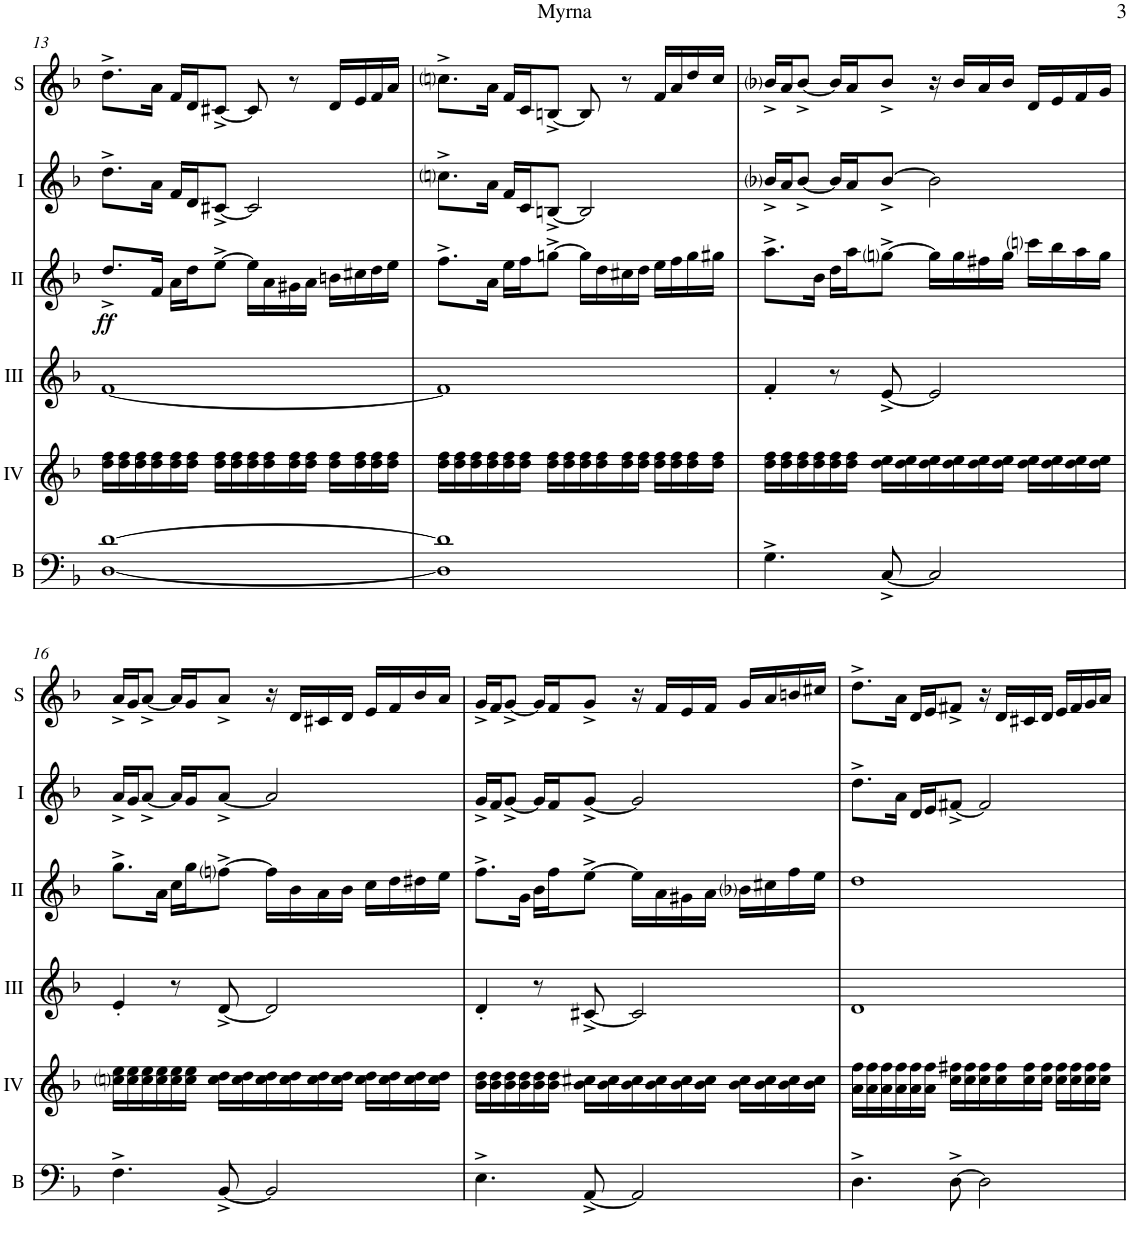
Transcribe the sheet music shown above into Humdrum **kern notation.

**kern	**kern	**kern	**kern	**dynam	**kern	**kern
*part6	*part5	*part4	*part3	*part3	*part2	*part1
*staff6	*staff5	*staff4	*staff3	*staff3	*staff2	*staff1
*I"Bass	*I"Acc. 4	*I"Acc. 3	*I"Acc. 2	*	*I"Acc. 1	*I"Solo
*I'B	*	*	*	*	*	*I'S
!!LO:PB:g=z
*clefF4	*clefG2	*clefG2	*clefG2	*	*clefG2	*clefG2
*Trd7c12	*Trd7c12	*	*	*	*Trd7c12	*
*k[b-]	*k[b-]	*k[b-]	*k[b-]	*	*k[b-]	*k[b-]
*M4/4	*M4/4	*M4/4	*M4/4	*	*M4/4	*M4/4
=13	=13	=13	=13	=13	=13	=13
!	!	!	!	!LO:DY:b	!	!
[1D [1d	16dd\ 16ff\LL	[1f	8.dd^/L	ff	8.dd^\L	8.dd^\L
.	16dd\ 16ff\	.	.	.	.	.
.	16dd\ 16ff\	.	.	.	.	.
.	16dd\ 16ff\	.	16f/Jk	.	16a\Jk	16a\Jk
.	16dd\ 16ff\	.	16a\LL	.	16f/LL	16f/LL
.	16dd\ 16ff\JJ	.	16dd\J	.	16d/J	16d/J
.	16dd\ 16ff\LL	.	[8ee^\J	.	[8c#X^/J	[8c#X^/J
.	16dd\ 16ff\	.	.	.	.	.
.	16dd\ 16ff\	.	16ee\LL]	.	2c#/]	8c#/]
.	16dd\ 16ff\	.	16a\	.	.	.
.	16dd\ 16ff\	.	16g#X\	.	.	8r
.	16dd\ 16ff\JJ	.	16a\JJ	.	.	.
.	16dd\ 16ff\LL	.	16bn\LL	.	.	16d/LL
.	16dd\ 16ff\	.	16cc#X\	.	.	16e/
.	16dd\ 16ff\	.	16dd\	.	.	16f/
.	16dd\ 16ff\JJ	.	16ee\JJ	.	.	16a/JJ
=14	=14	=14	=14	=14	=14	=14
1D] 1d]	16dd\ 16ff\LL	1f]	8.ff^\L	.	8.ccni^\L	8.ccni^\L
.	16dd\ 16ff\	.	.	.	.	.
.	16dd\ 16ff\	.	.	.	.	.
.	16dd\ 16ff\	.	16a\Jk	.	16a\Jk	16a\Jk
.	16dd\ 16ff\	.	16ee\LL	.	16f/LL	16f/LL
.	16dd\ 16ff\JJ	.	16ff\J	.	16c/J	16c/J
.	16dd\ 16ff\LL	.	[8ggn^\J	.	[8Bn^/J	[8Bn^/J
.	16dd\ 16ff\	.	.	.	.	.
.	16dd\ 16ff\	.	16gg\LL]	.	2B/]	8B/]
.	16dd\ 16ff\	.	16dd\	.	.	.
.	16dd\ 16ff\	.	16cc#X\	.	.	8r
.	16dd\ 16ff\JJ	.	16dd\JJ	.	.	.
.	16dd\ 16ff\LL	.	16ee\LL	.	.	16f/LL
.	16dd\ 16ff\	.	16ff\	.	.	16a/
.	16dd\ 16ff\	.	16gg\	.	.	16dd/
.	16dd\ 16ff\JJ	.	16gg#X\JJ	.	.	16cc/JJ
=15	=15	=15	=15	=15	=15	=15
4.G^\	16dd\ 16ff\LL	4f'/	8.aa^\L	.	16b-i^/LL	16b-i^/LL
.	16dd\ 16ff\	.	.	.	16a/J	16a/J
.	16dd\ 16ff\	.	.	.	[8b-^/J	[8b-^/J
.	16dd\ 16ff\	.	16b-\Jk	.	.	.
.	16dd\ 16ff\	8r	16dd\LL	.	16b-/LL]	16b-/LL]
.	16dd\ 16ff\JJ	.	16aa\J	.	16a/J	16a/J
[8C^/	16dd\ 16ee\LL	[8e^/	[8ggni^\J	.	[8b-^/J	8b-^/J
.	16dd\ 16ee\	.	.	.	.	.
2C/]	16dd\ 16ee\	2e/]	16gg\LL]	.	2b-\]	16r
.	16dd\ 16ee\	.	16gg\	.	.	16b-/LL
.	16dd\ 16ee\	.	16ff#X\	.	.	16a/
.	16dd\ 16ee\JJ	.	16gg\JJ	.	.	16b-/JJ
.	16dd\ 16ee\LL	.	16cccni\LL	.	.	16d/LL
.	16dd\ 16ee\	.	16bb-\	.	.	16e/
.	16dd\ 16ee\	.	16aa\	.	.	16f/
.	16dd\ 16ee\JJ	.	16gg\JJ	.	.	16g/JJ
!!LO:LB:g=z
=16	=16	=16	=16	=16	=16	=16
4.F^\	16ccni\ 16ee\LL	4e'/	8.gg^\L	.	16a^/LL	16a^/LL
.	16cc\ 16ee\	.	.	.	16g/J	16g/J
.	16cc\ 16ee\	.	.	.	[8a^/J	[8a^/J
.	16cc\ 16ee\	.	16a\Jk	.	.	.
.	16cc\ 16ee\	8r	16cc\LL	.	16a/LL]	16a/LL]
.	16cc\ 16ee\JJ	.	16gg\J	.	16g/J	16g/J
[8BB-^/	16cc\ 16dd\LL	[8d^/	[8ffni^\J	.	[8a^/J	8a^/J
.	16cc\ 16dd\	.	.	.	.	.
2BB-/]	16cc\ 16dd\	2d/]	16ff\LL]	.	2a/]	16r
.	16cc\ 16dd\	.	16b-\	.	.	16d/LL
.	16cc\ 16dd\	.	16a\	.	.	16c#X/
.	16cc\ 16dd\JJ	.	16b-\JJ	.	.	16d/JJ
.	16cc\ 16dd\LL	.	16cc\LL	.	.	16e/LL
.	16cc\ 16dd\	.	16dd\	.	.	16f/
.	16cc\ 16dd\	.	16dd#X\	.	.	16b-/
.	16cc\ 16dd\JJ	.	16ee\JJ	.	.	16a/JJ
=17	=17	=17	=17	=17	=17	=17
4.E^\	16b-\ 16dd\LL	4d'/	8.ff^\L	.	16g^/LL	16g^/LL
.	16b-\ 16dd\	.	.	.	16f/J	16f/J
.	16b-\ 16dd\	.	.	.	[8g^/J	[8g^/J
.	16b-\ 16dd\	.	16g\Jk	.	.	.
.	16b-\ 16dd\	8r	16b-\LL	.	16g/LL]	16g/LL]
.	16b-\ 16dd\JJ	.	16ff\J	.	16f/J	16f/J
[8AA^/	16b-\ 16cc#X\LL	[8c#X^/	[8ee^\J	.	[8g^/J	8g^/J
.	16b-\ 16cc#\	.	.	.	.	.
2AA/]	16b-\ 16cc#\	2c#/]	16ee\LL]	.	2g/]	16r
.	16b-\ 16cc#\	.	16a\	.	.	16f/LL
.	16b-\ 16cc#\	.	16g#X\	.	.	16e/
.	16b-\ 16cc#\JJ	.	16a\JJ	.	.	16f/JJ
.	16b-\ 16cc#\LL	.	16b-i\LL	.	.	16g/LL
.	16b-\ 16cc#\	.	16cc#X\	.	.	16a/
.	16b-\ 16cc#\	.	16ff\	.	.	16bn/
.	16b-\ 16cc#\JJ	.	16ee\JJ	.	.	16cc#X/JJ
=18	=18	=18	=18	=18	=18	=18
4.D^\	16a\ 16ff\LL	1d	1dd	.	8.dd^\L	8.dd^\L
.	16a\ 16ff\	.	.	.	.	.
.	16a\ 16ff\	.	.	.	.	.
.	16a\ 16ff\	.	.	.	16a\Jk	16a\Jk
.	16a\ 16ff\	.	.	.	16d/LL	16d/LL
.	16a\ 16ff\JJ	.	.	.	16e/J	16e/J
[8D^\	16cc\ 16ff#X\LL	.	.	.	[8f#X^/J	8f#X^/J
.	16cc\ 16ff#\	.	.	.	.	.
2D\]	16cc\ 16ff#\	.	.	.	2f#/]	16r
.	16cc\ 16ff#\	.	.	.	.	16d/LL
.	16cc\ 16ff#\	.	.	.	.	16c#X/
.	16cc\ 16ff#\JJ	.	.	.	.	16d/JJ
.	16cc\ 16ff#\LL	.	.	.	.	16e/LL
.	16cc\ 16ff#\	.	.	.	.	16f#/
.	16cc\ 16ff#\	.	.	.	.	16g/
.	16cc\ 16ff#\JJ	.	.	.	.	16a/JJ
=	=	=	=	=	=	=
*-	*-	*-	*-	*-	*-	*-
